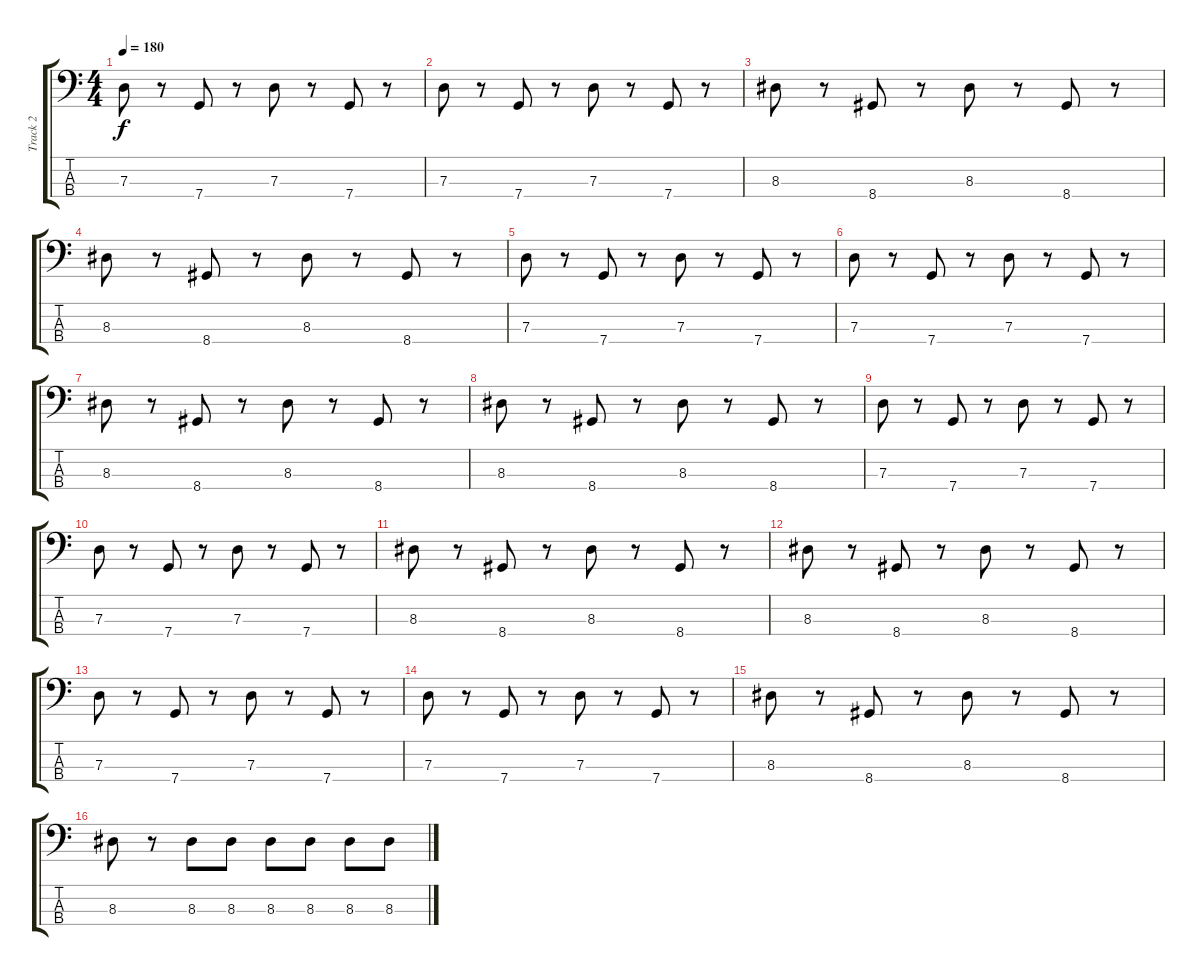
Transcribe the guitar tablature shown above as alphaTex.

\track ("Track 2" "Track 2") {instrument electricbassfinger}
\staff {score tabs}
\tuning (F2 C2 G1 C1) {hide}
\ts (4 4)
\tempo 180
\clef f4
\ks c
7.3.8{dy f} r.8 7.4.8 r.8 7.3.8 r.8 7.4.8 r.8 |
7.3.8 r.8 7.4.8 r.8 7.3.8 r.8 7.4.8 r.8 |
8.3.8 r.8 8.4.8 r.8 8.3.8 r.8 8.4.8 r.8 |
8.3.8 r.8 8.4.8 r.8 8.3.8 r.8 8.4.8 r.8 |
7.3.8 r.8 7.4.8 r.8 7.3.8 r.8 7.4.8 r.8 |
7.3.8 r.8 7.4.8 r.8 7.3.8 r.8 7.4.8 r.8 |
8.3.8 r.8 8.4.8 r.8 8.3.8 r.8 8.4.8 r.8 |
8.3.8 r.8 8.4.8 r.8 8.3.8 r.8 8.4.8 r.8 |
7.3.8 r.8 7.4.8 r.8 7.3.8 r.8 7.4.8 r.8 |
7.3.8 r.8 7.4.8 r.8 7.3.8 r.8 7.4.8 r.8 |
8.3.8 r.8 8.4.8 r.8 8.3.8 r.8 8.4.8 r.8 |
8.3.8 r.8 8.4.8 r.8 8.3.8 r.8 8.4.8 r.8 |
7.3.8 r.8 7.4.8 r.8 7.3.8 r.8 7.4.8 r.8 |
7.3.8 r.8 7.4.8 r.8 7.3.8 r.8 7.4.8 r.8 |
8.3.8 r.8 8.4.8 r.8 8.3.8 r.8 8.4.8 r.8 |
8.3.8 r.8 8.3.8 8.3.8 8.3.8 8.3.8 8.3.8 8.3.8
